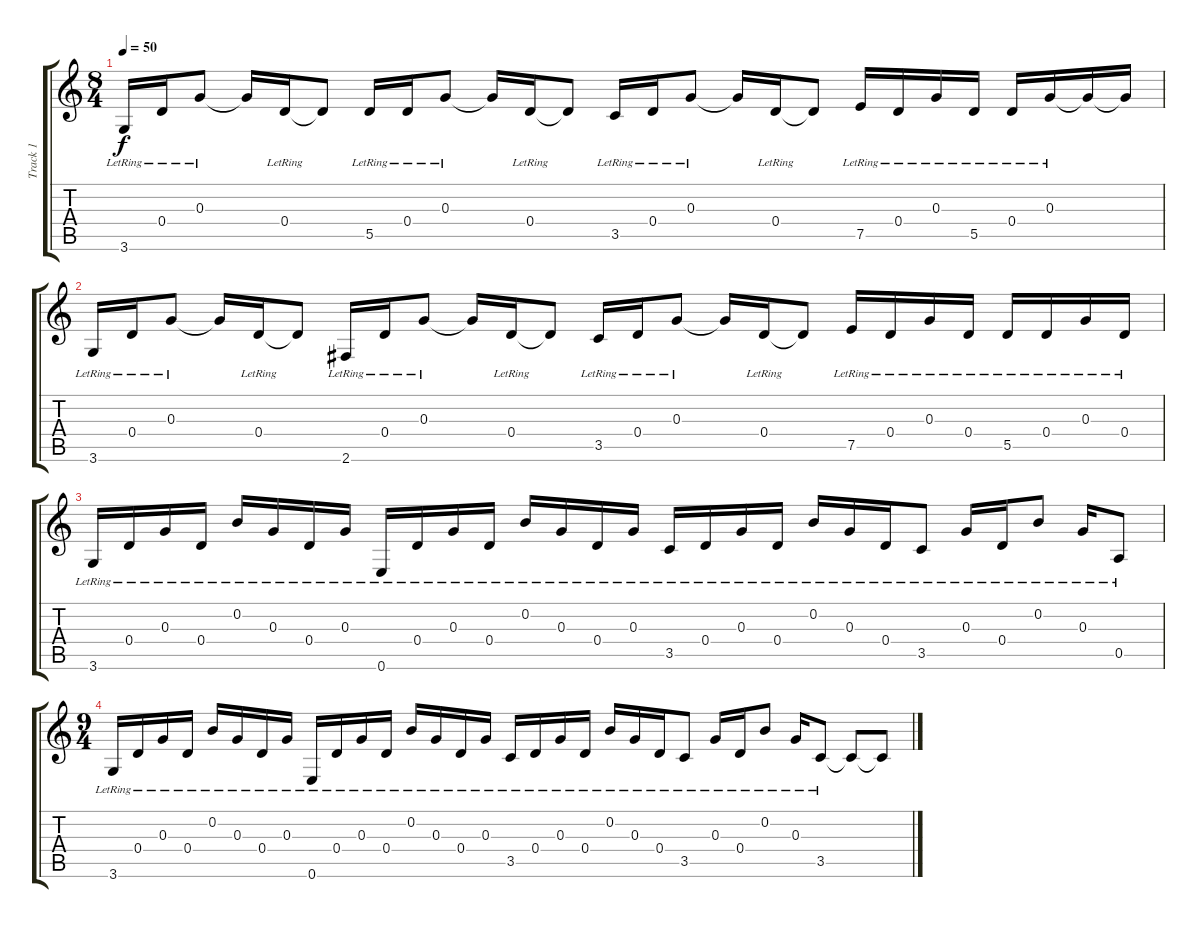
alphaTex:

\track ("Track 1" "Track 1") {instrument acousticguitarsteel}
\staff {score tabs}
\tuning (E4 B3 G3 D3 A2 E2) {hide}
\ts (8 4)
\tempo 50
\clef g2
\ks c
3.6{lr}.16{dy f} 0.4{lr}.16 0.3{lr}.8 0.3{t}.16 0.4{lr}.16 0.4{t}.8 5.5{lr}.16 0.4{lr}.16 0.3{lr}.8 0.3{t}.16 0.4{lr}.16 0.4{t}.8 3.5{lr}.16 0.4{lr}.16 0.3{lr}.8 0.3{t}.16 0.4{lr}.16 0.4{t}.8 7.5{lr}.16 0.4{lr}.16 0.3{lr}.16 5.5{lr}.16 0.4{lr}.16 0.3{lr}.16 0.3{t}.16 0.3{t}.16 |
3.6{lr}.16 0.4{lr}.16 0.3{lr}.8 0.3{t}.16 0.4{lr}.16 0.4{t}.8 2.6{lr}.16 0.4{lr}.16 0.3{lr}.8 0.3{t}.16 0.4{lr}.16 0.4{t}.8 3.5{lr}.16 0.4{lr}.16 0.3{lr}.8 0.3{t}.16 0.4{lr}.16 0.4{t}.8 7.5{lr}.16 0.4{lr}.16 0.3{lr}.16 0.4{lr}.16 5.5{lr}.16 0.4{lr}.16 0.3{lr}.16 0.4{lr}.16 |
3.6{lr}.16 0.4{lr}.16 0.3{lr}.16 0.4{lr}.16 0.2{lr}.16 0.3{lr}.16 0.4{lr}.16 0.3{lr}.16 0.6{lr}.16 0.4{lr}.16 0.3{lr}.16 0.4{lr}.16 0.2{lr}.16 0.3{lr}.16 0.4{lr}.16 0.3{lr}.16 3.5{lr}.16 0.4{lr}.16 0.3{lr}.16 0.4{lr}.16 0.2{lr}.16 0.3{lr}.16 0.4{lr}.16 3.5{lr}.8 0.3{lr}.16 0.4{lr}.16 0.2{lr}.8 0.3{lr}.16 0.5{lr}.8 |
\ts (9 4)
3.6{lr}.16 0.4{lr}.16 0.3{lr}.16 0.4{lr}.16 0.2{lr}.16 0.3{lr}.16 0.4{lr}.16 0.3{lr}.16 0.6{lr}.16 0.4{lr}.16 0.3{lr}.16 0.4{lr}.16 0.2{lr}.16 0.3{lr}.16 0.4{lr}.16 0.3{lr}.16 3.5{lr}.16 0.4{lr}.16 0.3{lr}.16 0.4{lr}.16 0.2{lr}.16 0.3{lr}.16 0.4{lr}.16 3.5{lr}.8 0.3{lr}.16 0.4{lr}.16 0.2{lr}.8 0.3{lr}.16 3.5{lr}.8 3.5{t}.8 3.5{t}.8
